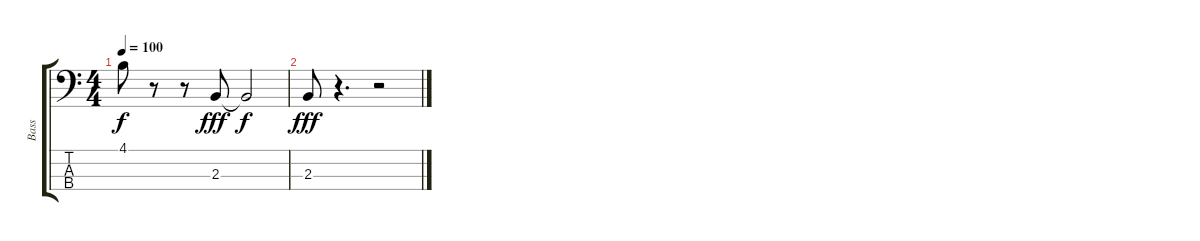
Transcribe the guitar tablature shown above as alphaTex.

\track ("Bass" "Bass") {instrument acousticbass}
\staff {score tabs}
\tuning (G2 D2 A1 E1) {hide}
\ts (4 4)
\tempo 100
\clef f4
\ks c
4.1{t}.8{dy f} r.8 r.8 2.3.8{dy fff} 2.3{t}.2{dy f} |
2.3.8{dy fff} r.4{d} r.2
